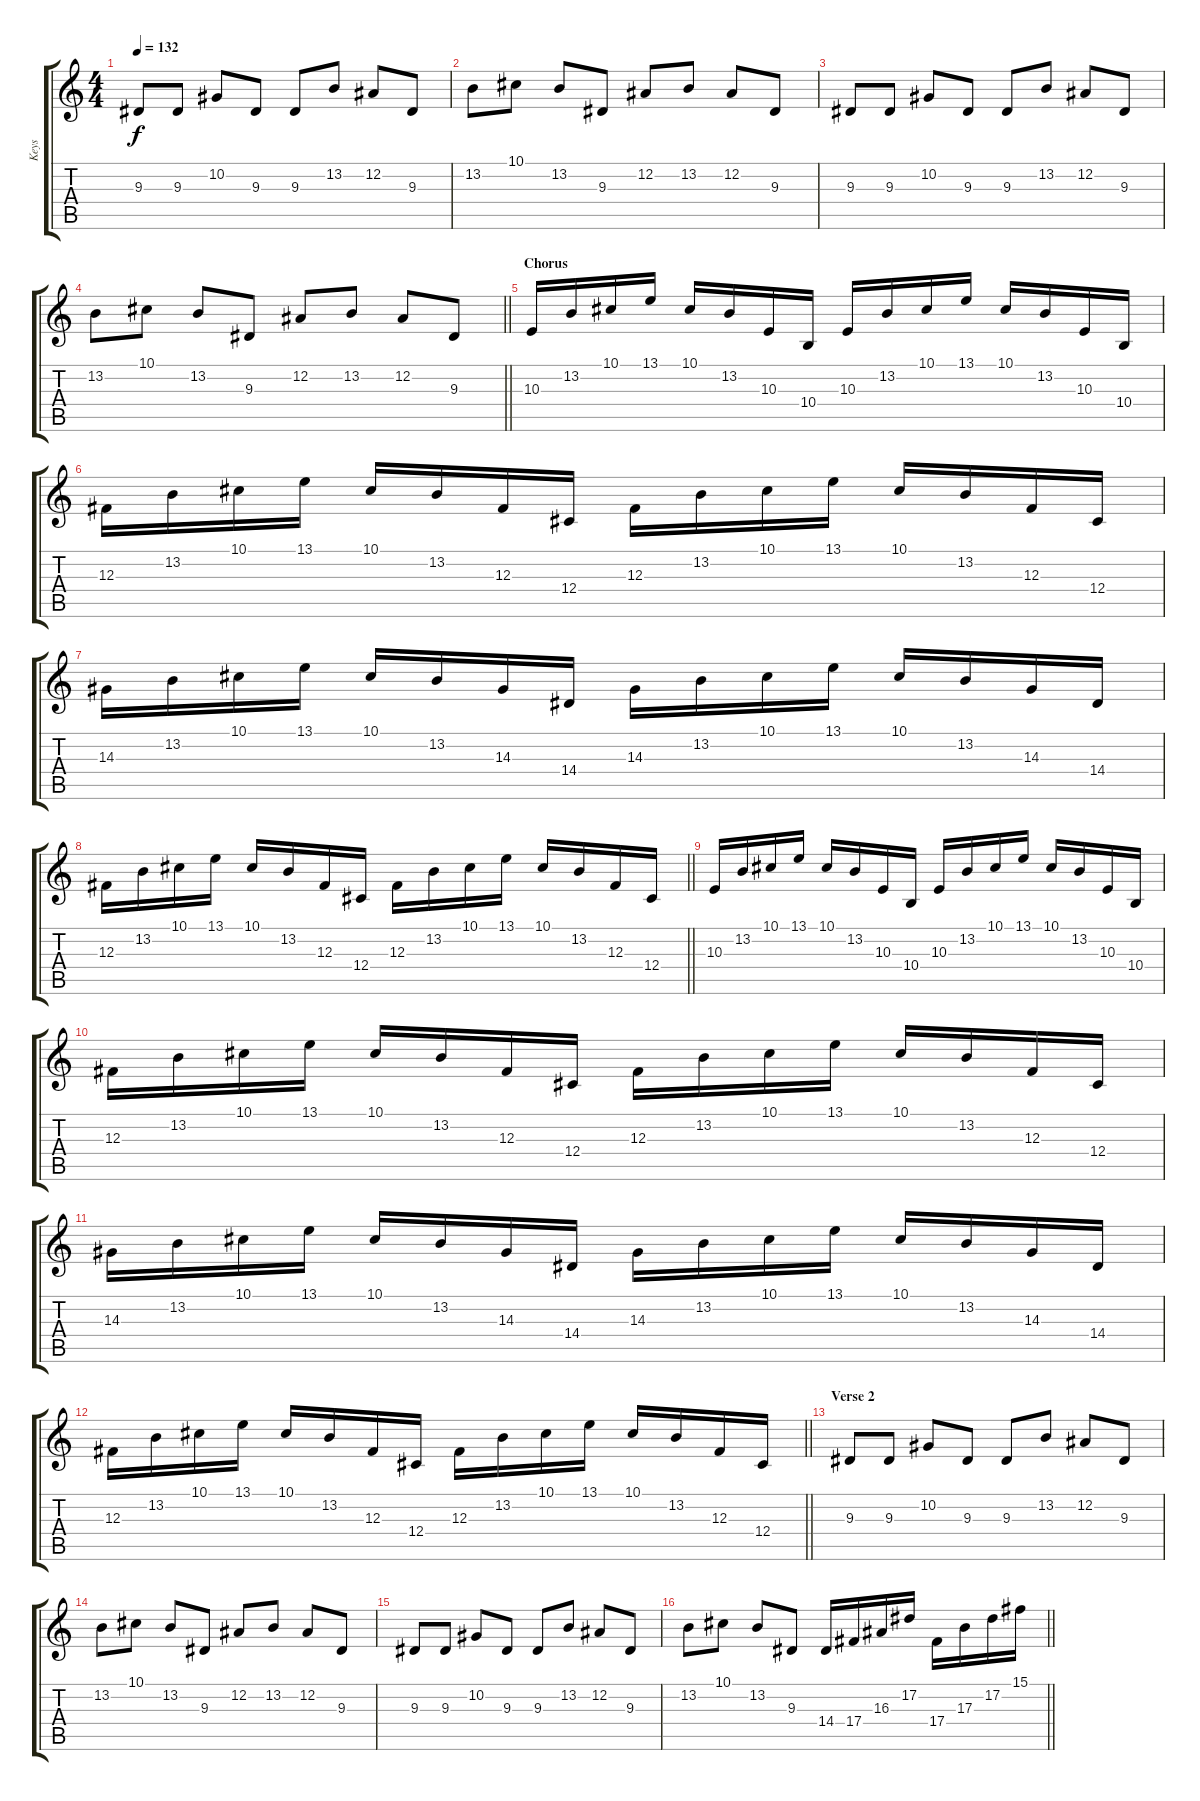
\track ("Keys" "Keys") {instrument lead8bassandlead}
\staff {score tabs}
\tuning (Eb4 Bb3 Gb3 Db3 Ab2 Db2) {hide}
\ts (4 4)
\tempo 132
\clef g2
\ks c
9.3.8{dy f} 9.3.8 10.2.8 9.3.8 9.3.8 13.2.8 12.2.8 9.3.8 |
13.2.8 10.1.8 13.2.8 9.3.8 12.2.8 13.2.8 12.2.8 9.3.8 |
9.3.8 9.3.8 10.2.8 9.3.8 9.3.8 13.2.8 12.2.8 9.3.8 |
\barLineRight lightlight
13.2.8 10.1.8 13.2.8 9.3.8 12.2.8 13.2.8 12.2.8 9.3.8 |
\section ("" "Chorus")
10.3.16{volume 6 instrument lead2sawtooth} 13.2.16 10.1.16 13.1.16 10.1.16 13.2.16 10.3.16 10.4.16 10.3.16 13.2.16 10.1.16 13.1.16 10.1.16 13.2.16 10.3.16 10.4.16 |
12.3.16 13.2.16 10.1.16 13.1.16 10.1.16 13.2.16 12.3.16 12.4.16 12.3.16 13.2.16 10.1.16 13.1.16 10.1.16 13.2.16 12.3.16 12.4.16 |
14.3.16 13.2.16 10.1.16 13.1.16 10.1.16 13.2.16 14.3.16 14.4.16 14.3.16 13.2.16 10.1.16 13.1.16 10.1.16 13.2.16 14.3.16 14.4.16 |
\barLineRight lightlight
12.3.16 13.2.16 10.1.16 13.1.16 10.1.16 13.2.16 12.3.16 12.4.16 12.3.16 13.2.16 10.1.16 13.1.16 10.1.16 13.2.16 12.3.16 12.4.16 |
10.3.16 13.2.16 10.1.16 13.1.16 10.1.16 13.2.16 10.3.16 10.4.16 10.3.16 13.2.16 10.1.16 13.1.16 10.1.16 13.2.16 10.3.16 10.4.16 |
12.3.16 13.2.16 10.1.16 13.1.16 10.1.16 13.2.16 12.3.16 12.4.16 12.3.16 13.2.16 10.1.16 13.1.16 10.1.16 13.2.16 12.3.16 12.4.16 |
14.3.16 13.2.16 10.1.16 13.1.16 10.1.16 13.2.16 14.3.16 14.4.16 14.3.16 13.2.16 10.1.16 13.1.16 10.1.16 13.2.16 14.3.16 14.4.16 |
\barLineRight lightlight
12.3.16 13.2.16 10.1.16 13.1.16 10.1.16 13.2.16 12.3.16 12.4.16 12.3.16 13.2.16 10.1.16 13.1.16 10.1.16 13.2.16 12.3.16 12.4.16 |
\section ("" "Verse 2")
9.3.8{volume 7 instrument lead8bassandlead} 9.3.8 10.2.8 9.3.8 9.3.8 13.2.8 12.2.8 9.3.8 |
13.2.8 10.1.8 13.2.8 9.3.8 12.2.8 13.2.8 12.2.8 9.3.8 |
9.3.8 9.3.8 10.2.8 9.3.8 9.3.8 13.2.8 12.2.8 9.3.8 |
\barLineRight lightlight
13.2.8 10.1.8 13.2.8 9.3.8 14.4.16 17.4.16 16.3.16 17.2.16 17.4.16 17.3.16 17.2.16 15.1.16
